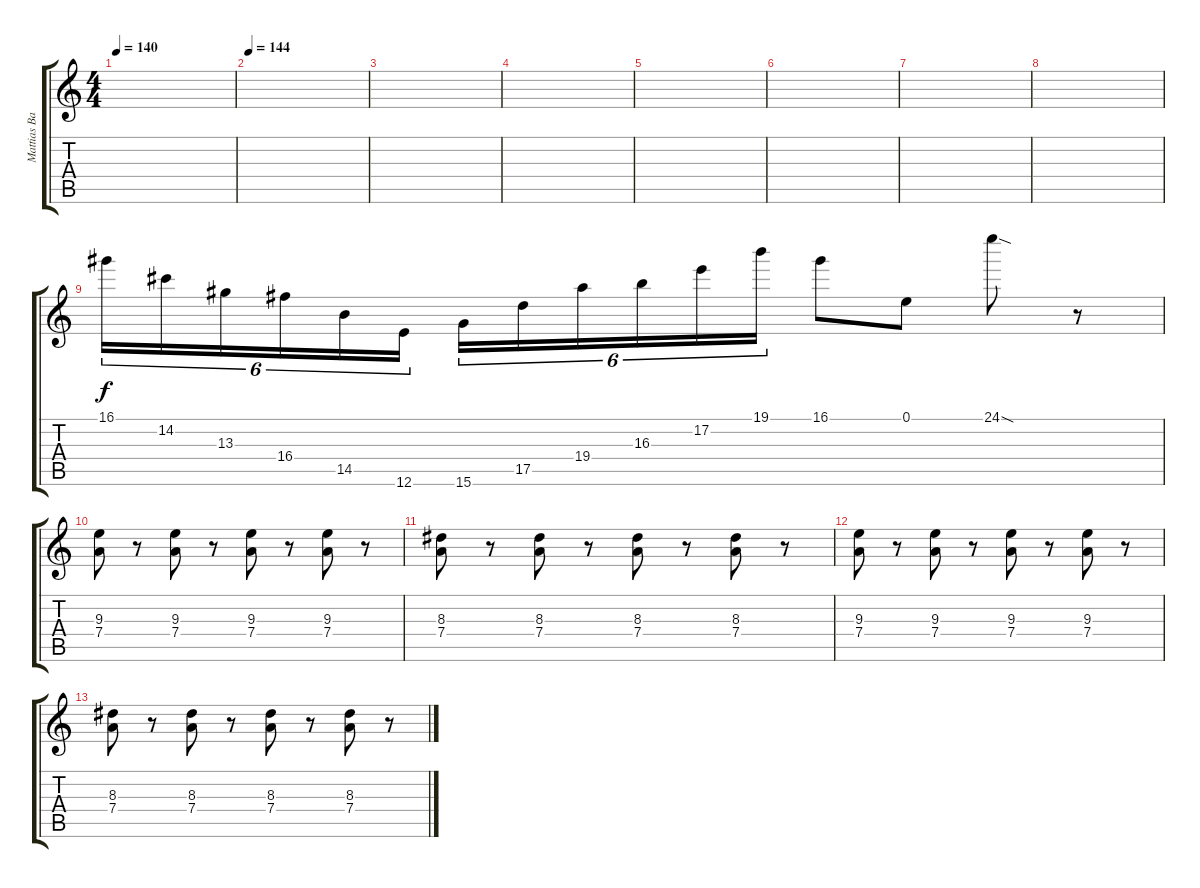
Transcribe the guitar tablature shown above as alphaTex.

\track ("Mattias Backing Track 2 (nylon)" "Mattias Ba") {instrument acousticguitarnylon}
\staff {score tabs}
\tuning (E4 B3 G3 D3 A2 E2) {hide}
\ts (4 4)
\tempo 140
\clef g2
\ks c
|
\tempo 144
|
|
|
|
|
|
|
16.1.16{tu (6 4) instrument overdrivenguitar} 14.2.16{tu (6 4)} 13.3.16{tu (6 4)} 16.4.16{tu (6 4)} 14.5.16{tu (6 4)} 12.6.16{tu (6 4)} 15.6.16{tu (6 4)} 17.5.16{tu (6 4)} 19.4.16{tu (6 4)} 16.3.16{tu (6 4)} 17.2.16{tu (6 4)} 19.1.16{tu (6 4)} 16.1.8 0.1.8 24.1{sod}.8 r.8 |
(9.3 7.4).8{volume 10 instrument acousticguitarnylon} r.8 (9.3 7.4).8 r.8 (9.3 7.4).8 r.8 (9.3 7.4).8 r.8 |
(8.3 7.4).8 r.8 (8.3 7.4).8 r.8 (8.3 7.4).8 r.8 (8.3 7.4).8 r.8 |
(9.3 7.4).8 r.8 (9.3 7.4).8 r.8 (9.3 7.4).8 r.8 (9.3 7.4).8 r.8 |
(8.3 7.4).8 r.8 (8.3 7.4).8 r.8 (8.3 7.4).8 r.8 (8.3 7.4).8 r.8
